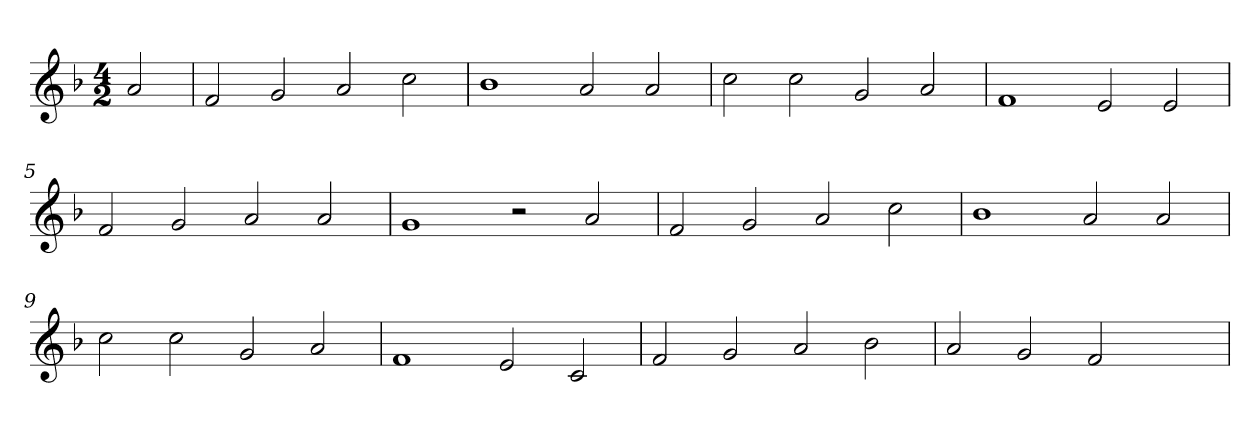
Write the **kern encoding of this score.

**kern
*part1
*staff1
*clefG2
*k[b-]
*F:
*M4/2
=
2a
=1
2f
2g
2a
2cc
=2
1b-
2a
2a
=3
2cc
2cc
2g
2a
=4
1f
2e
2e
=5
2f
2g
2a
2a
=6
1g
2r
2a
=7
2f
2g
2a
2cc
=8
1b-
2a
2a
=9
2cc
2cc
2g
2a
=10
1f
2e
2c
=11
2f
2g
2a
2b-
=12
2a
2g
2f
2ryy
=
*-
